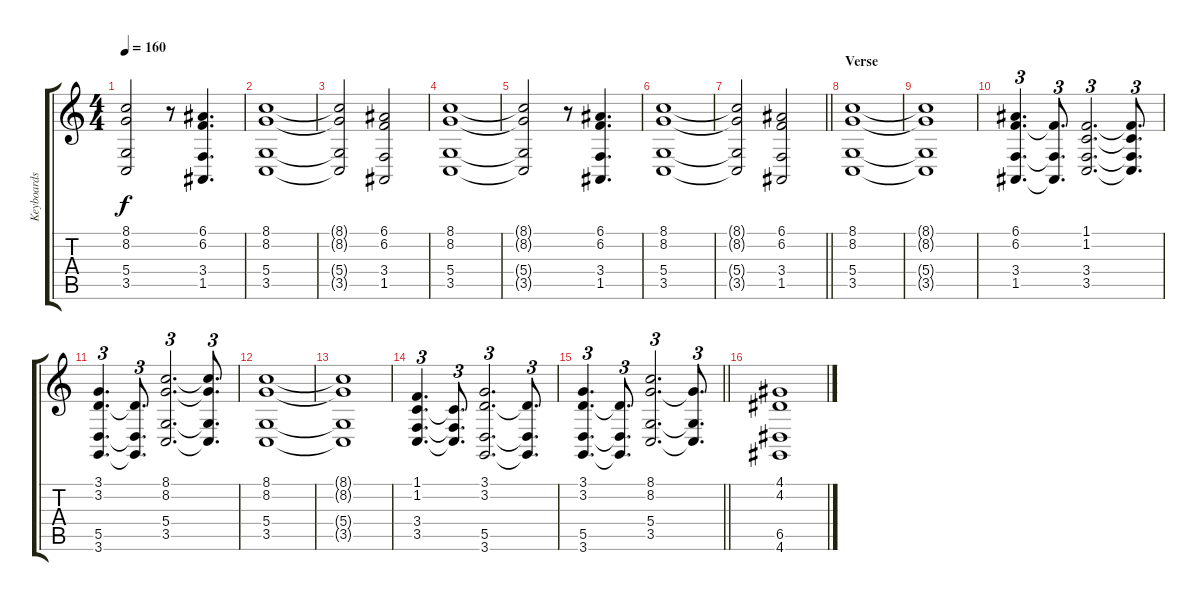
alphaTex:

\track ("Keyboards - Vadim Pruzhanov" "Keyboards ") {instrument stringensemble1}
\staff {score tabs}
\tuning (E4 B3 G3 D3 A2 E2) {hide}
\ts (4 4)
\tempo 160
\clef g2
\ks c
(8.1{t} 8.2{t} 5.4{t} 3.5{t}).2{dy f} r.8 (6.1 6.2 3.4 1.5).4{d} |
(8.1 8.2 5.4 3.5).1 |
(8.1{t} 8.2{t} 5.4{t} 3.5{t}).2 (6.1 6.2 3.4 1.5).2 |
(8.1 8.2 5.4 3.5).1 |
(8.1{t} 8.2{t} 5.4{t} 3.5{t}).2 r.8 (6.1 6.2 3.4 1.5).4{d} |
(8.1 8.2 5.4 3.5).1 |
\barLineRight lightlight
(8.1{t} 8.2{t} 5.4{t} 3.5{t}).2 (6.1 6.2 3.4 1.5).2 |
\section ("" "Verse")
(8.1 8.2 5.4 3.5).1 |
(8.1{t} 8.2{t} 5.4{t} 3.5{t}).1 |
(6.1 6.2 3.4 1.5).4{d tu (3 2)} (6.2{t} 3.4{t} 1.5{t}).8{d tu (3 2)} (1.1 1.2 3.4 3.5).2{d tu (3 2)} (1.1{t} 1.2{t} 3.4{t} 3.5{t}).8{d tu (3 2)} |
(3.1 3.2 5.5 3.6).4{d tu (3 2)} (3.2{t} 5.5{t} 3.6{t}).8{d tu (3 2)} (8.1 8.2 5.4 3.5).2{d tu (3 2)} (8.1{t} 8.2{t} 5.4{t} 3.5{t}).8{d tu (3 2)} |
(8.1 8.2 5.4 3.5).1 |
(8.1{t} 8.2{t} 5.4{t} 3.5{t}).1 |
(1.1 1.2 3.4 3.5).4{d tu (3 2)} (1.2{t} 3.4{t} 3.5{t}).8{d tu (3 2)} (3.1 3.2 5.5 3.6).2{d tu (3 2)} (3.2{t} 5.5{t} 3.6{t}).8{d tu (3 2)} |
\barLineRight lightlight
(3.1 3.2 5.5 3.6).4{d tu (3 2)} (3.2{t} 5.5{t} 3.6{t}).8{d tu (3 2)} (8.1 8.2 5.4 3.5).2{d tu (3 2)} (8.2{t} 5.4{t} 3.5{t}).8{d tu (3 2)} |
\section ("" "")
(4.1 4.2 6.5 4.6).1
